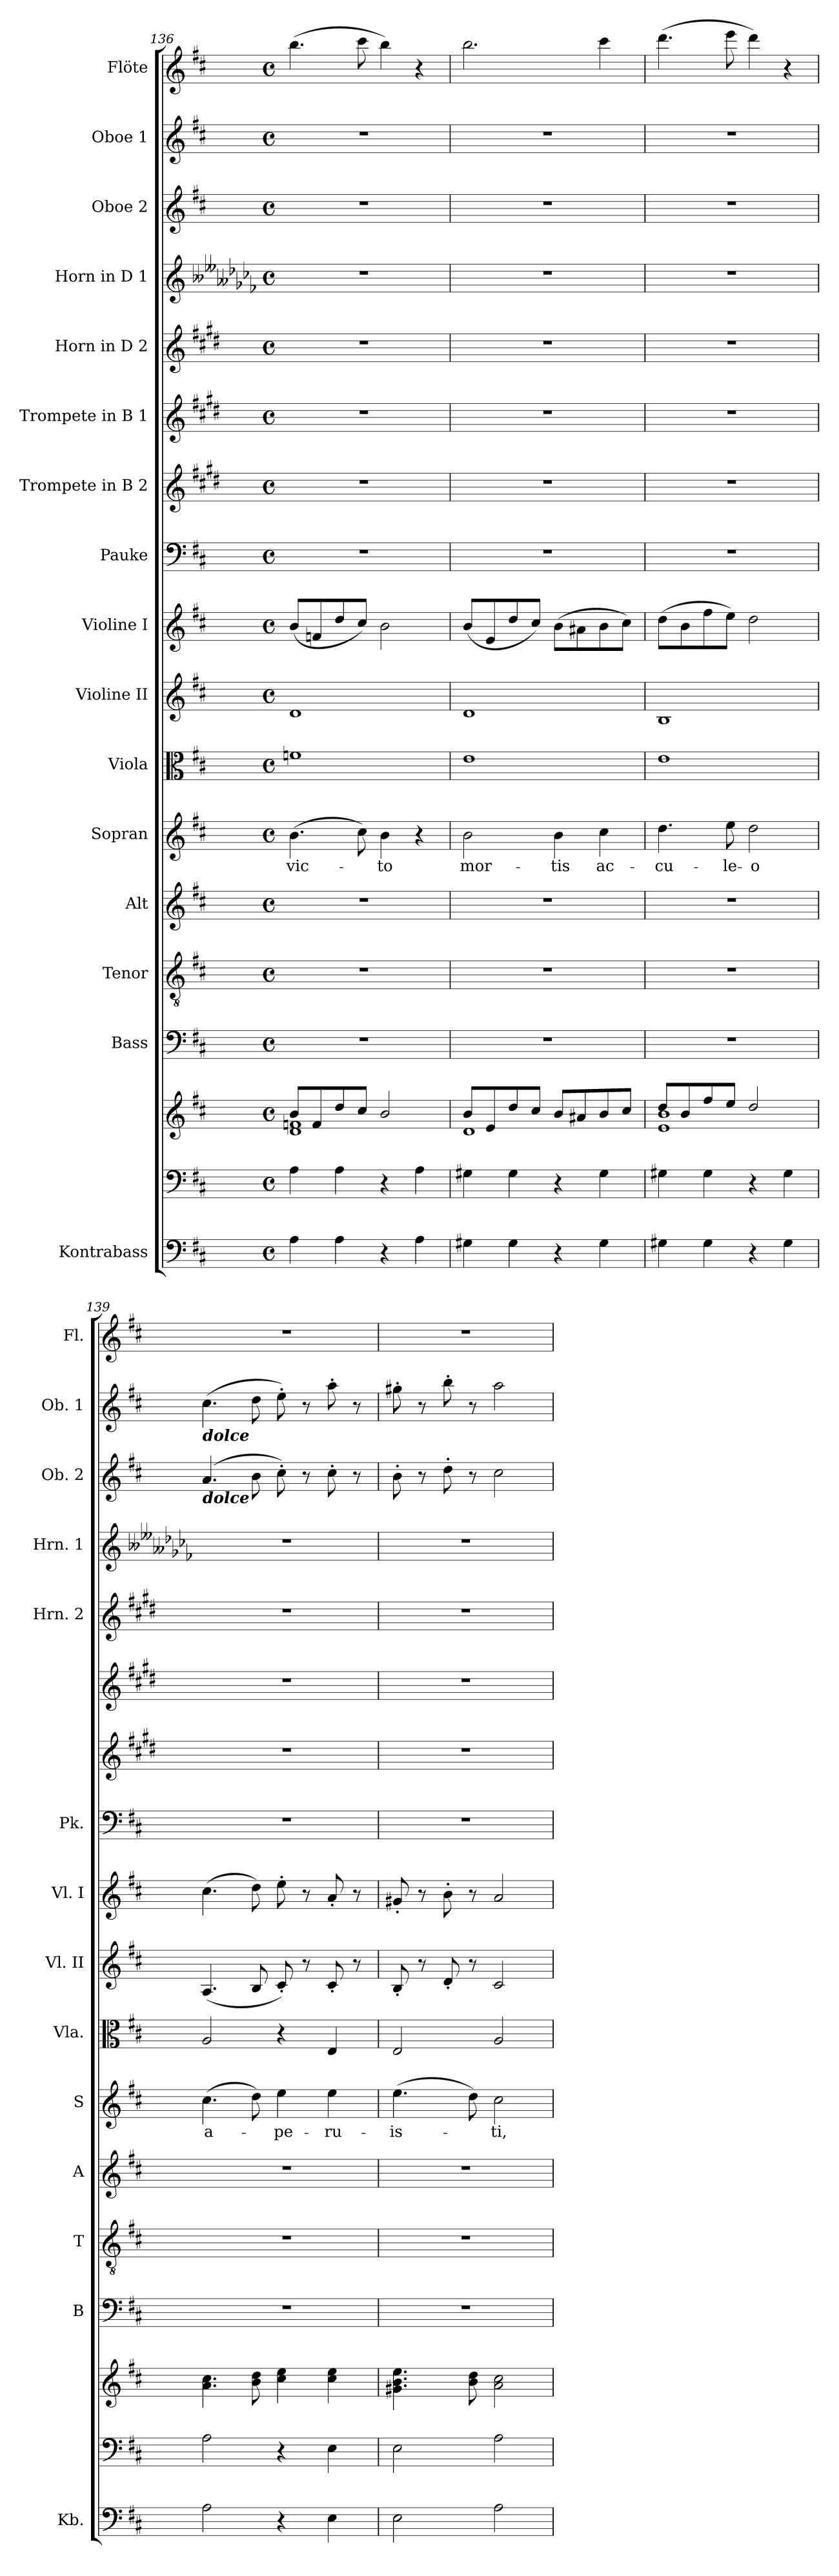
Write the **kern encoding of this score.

**kern	**kern	**kern	**kern	**kern	**kern	**kern	**text	**kern	**kern	**kern	**kern	**kern	**kern	**kern	**kern	**kern	**kern	**kern
*part17	*part16	*part16	*part15	*part14	*part13	*part12	*part12	*part11	*part10	*part9	*part8	*part7	*part6	*part5	*part4	*part3	*part2	*part1
*staff18	*staff17	*staff16	*staff15	*staff14	*staff13	*staff12	*staff12	*staff11	*staff10	*staff9	*staff8	*staff7	*staff6	*staff5	*staff4	*staff3	*staff2	*staff1
*I"Kontrabass	*	*	*I"Bass	*I"Tenor	*I"Alt	*I"Sopran	*	*I"Viola	*I"Violine II	*I"Violine I	*I"Pauke	*I"Trompete in B 2	*I"Trompete in B 1	*I"Horn in D 2	*I"Horn in D 1	*I"Oboe 2	*I"Oboe 1	*I"Flöte
*I'Kb.	*	*	*I'B	*I'T	*I'A	*I'S	*	*I'Vla.	*I'Vl. II	*I'Vl. I	*I'Pk.	*	*	*I'Hrn. 2	*I'Hrn. 1	*I'Ob. 2	*I'Ob. 1	*I'Fl.
!!LO:PB:g=z
*clefF4	*clefF4	*clefG2	*clefF4	*clefGv2	*clefG2	*clefG2	*	*clefC3	*clefG2	*clefG2	*clefF4	*clefG2	*clefG2	*clefG2	*clefG2	*clefG2	*clefG2	*clefG2
*ITrd7c12	*	*	*	*	*	*	*	*	*	*	*	*ITrd1c2	*ITrd1c2	*ITrd4c7	*ITrd-8c-12	*	*	*
*k[f#c#]	*k[f#c#]	*k[f#c#]	*k[f#c#]	*k[f#c#]	*k[f#c#]	*k[f#c#]	*	*k[f#c#]	*k[f#c#]	*k[f#c#]	*k[f#c#]	*k[f#c#]	*k[f#c#]	*k[f#c#g#]	*k[b--e--a--d-g-c-f-]	*k[f#c#]	*k[f#c#]	*k[f#c#]
*D:	*D:	*D:	*D:	*D:	*D:	*D:	*	*D:	*D:	*D:	*D:	*D:	*D:	*A:	*E--:	*D:	*D:	*D:
*M4/4	*M4/4	*M4/4	*M4/4	*M4/4	*M4/4	*M4/4	*	*M4/4	*M4/4	*M4/4	*M4/4	*M4/4	*M4/4	*M4/4	*M4/4	*M4/4	*M4/4	*M4/4
*met(c)	*met(c)	*met(c)	*met(c)	*met(c)	*met(c)	*met(c)	*	*met(c)	*met(c)	*met(c)	*met(c)	*met(c)	*met(c)	*met(c)	*met(c)	*met(c)	*met(c)	*met(c)
=136	=136	=136	=136	=136	=136	=136	=136	=136	=136	=136	=136	=136	=136	=136	=136	=136	=136	=136
*	*	*^	*	*	*	*	*	*	*	*	*	*	*	*	*	*	*	*
!	!	!	!	!	!	!	!	!LO:LY:b	!	!	!	!	!	!	!	!	!	!	!
4AA\	4A\	8b/L	1d 1fn	1r	1r	1r	(>4.b\	-vic-	1fn	1d	(<8b/L	1r	1r	1r	1r	1r	1r	1r	(>4.bb\
.	.	8f/	.	.	.	.	.	.	.	.	8fn/	.	.	.	.	.	.	.	.
4AA\	4A\	8dd/	.	.	.	.	.	.	.	.	8dd/	.	.	.	.	.	.	.	.
.	.	8cc#/J	.	.	.	.	8cc#\)	.	.	.	8cc#/J)	.	.	.	.	.	.	.	8ccc#\
!	!	!	!	!	!	!	!	!LO:LY:b	!	!	!	!	!	!	!	!	!	!	!
4r	4r	2b/	.	.	.	.	4b\	-to	.	.	2b\	.	.	.	.	.	.	.	4bb\)
4AA\	4A\	.	.	.	.	.	4r	.	.	.	.	.	.	.	.	.	.	.	4r
=137	=137	=137	=137	=137	=137	=137	=137	=137	=137	=137	=137	=137	=137	=137	=137	=137	=137	=137	=137
!	!	!	!	!	!	!	!	!LO:LY:b	!	!	!	!	!	!	!	!	!	!	!
4GG#X\	4G#X\	8b/L	1d	1r	1r	1r	2b\	mor-	1e	1d	(<8b/L	1r	1r	1r	1r	1r	1r	1r	2.bb\
.	.	8e/	.	.	.	.	.	.	.	.	8e/	.	.	.	.	.	.	.	.
4GG#\	4G#\	8dd/	.	.	.	.	.	.	.	.	8dd/	.	.	.	.	.	.	.	.
.	.	8cc#/J	.	.	.	.	.	.	.	.	8cc#/J)	.	.	.	.	.	.	.	.
!	!	!	!	!	!	!	!	!LO:LY:b	!	!	!	!	!	!	!	!	!	!	!
4r	4r	8b/L	.	.	.	.	4b\	-tis	.	.	(>8b\L	.	.	.	.	.	.	.	.
.	.	8a#X/	.	.	.	.	.	.	.	.	8a#X\	.	.	.	.	.	.	.	.
!	!	!	!	!	!	!	!	!LO:LY:b	!	!	!	!	!	!	!	!	!	!	!
4GG#\	4G#\	8b/	.	.	.	.	4cc#\	ac-	.	.	8b\	.	.	.	.	.	.	.	4ccc#\
.	.	8cc#/J	.	.	.	.	.	.	.	.	8cc#\J)	.	.	.	.	.	.	.	.
=138	=138	=138	=138	=138	=138	=138	=138	=138	=138	=138	=138	=138	=138	=138	=138	=138	=138	=138	=138
!	!	!	!	!	!	!	!	!LO:LY:b	!	!	!	!	!	!	!	!	!	!	!
4GG#X\	4G#X\	8dd/L	1e 1b	1r	1r	1r	4.dd\	-cu-	1e	1B	(>8dd\L	1r	1r	1r	1r	1r	1r	1r	(>4.ddd\
.	.	8b/	.	.	.	.	.	.	.	.	8b\	.	.	.	.	.	.	.	.
4GG#\	4G#\	8ff#/	.	.	.	.	.	.	.	.	8ff#\	.	.	.	.	.	.	.	.
!	!	!	!	!	!	!	!	!LO:LY:b	!	!	!	!	!	!	!	!	!	!	!
.	.	8ee/J	.	.	.	.	8ee\	-le-	.	.	8ee\J)	.	.	.	.	.	.	.	8eee\
!	!	!	!	!	!	!	!	!LO:LY:b	!	!	!	!	!	!	!	!	!	!	!
4r	4r	2dd/	.	.	.	.	2dd\	-o	.	.	2dd\	.	.	.	.	.	.	.	4ddd\)
4GG#\	4G#\	.	.	.	.	.	.	.	.	.	.	.	.	.	.	.	.	.	4r
*	*	*v	*v	*	*	*	*	*	*	*	*	*	*	*	*	*	*	*	*
=139	=139	=139	=139	=139	=139	=139	=139	=139	=139	=139	=139	=139	=139	=139	=139	=139	=139	=139
!	!	!	!	!	!	!	!	!	!	!	!	!	!	!	!	!	!LO:TX:b:Bi:t=dolce	!
!	!	!	!	!	!	!	!	!	!	!	!	!	!	!	!	!LO:TX:b:Bi:t=dolce	!	!
!	!	!	!	!	!	!	!LO:LY:b	!	!	!	!	!	!	!	!	!	!	!
2AA\	2A\	4.a\ 4.cc#\	1r	1r	1r	(>4.cc#\	a-	2A/	(<4.A/	(>4.cc#\	1r	1r	1r	1r	1r	(4.a/	(>4.cc#\	1r
.	.	8b\ 8dd\	.	.	.	8dd\)	.	.	8B/	8dd\)	.	.	.	.	.	8b\	8dd\	.
!	!	!	!	!	!	!	!LO:LY:b	!	!	!	!	!	!	!	!	!	!	!
4r	4r	4cc#\ 4ee\	.	.	.	4ee\	-pe-	4r	8c#'</)	8ee'>\	.	.	.	.	.	8cc#'>\)	8ee'>\)	.
.	.	.	.	.	.	.	.	.	8r	8r	.	.	.	.	.	8r	8r	.
!	!	!	!	!	!	!	!LO:LY:b	!	!	!	!	!	!	!	!	!	!	!
4EE\	4E\	4cc#\ 4ee\	.	.	.	4ee\	-ru-	4E/	8c#'</	8a'</	.	.	.	.	.	8cc#'>\	8aa'>\	.
.	.	.	.	.	.	.	.	.	8r	8r	.	.	.	.	.	8r	8r	.
=140	=140	=140	=140	=140	=140	=140	=140	=140	=140	=140	=140	=140	=140	=140	=140	=140	=140	=140
!	!	!	!	!	!	!	!LO:LY:b	!	!	!	!	!	!	!	!	!	!	!
2EE\	2E\	4.g#X\ 4.b\ 4.ee\	1r	1r	1r	(>4.ee\	-is-	2E/	8B'</	8g#X'</	1r	1r	1r	1r	1r	8b'>\	8gg#X'>\	1r
.	.	.	.	.	.	.	.	.	8r	8r	.	.	.	.	.	8r	8r	.
.	.	.	.	.	.	.	.	.	8d'</	8b'>\	.	.	.	.	.	8dd'>\	8bb'>\	.
.	.	8b\ 8dd\	.	.	.	8dd\)	.	.	8r	8r	.	.	.	.	.	8r	8r	.
!	!	!	!	!	!	!	!LO:LY:b	!	!	!	!	!	!	!	!	!	!	!
2AA\	2A\	2a\ 2cc#\	.	.	.	2cc#\	-ti,	2A/	2c#/	2a/	.	.	.	.	.	2cc#\	2aa\	.
=	=	=	=	=	=	=	=	=	=	=	=	=	=	=	=	=	=	=
*-	*-	*-	*-	*-	*-	*-	*-	*-	*-	*-	*-	*-	*-	*-	*-	*-	*-	*-
